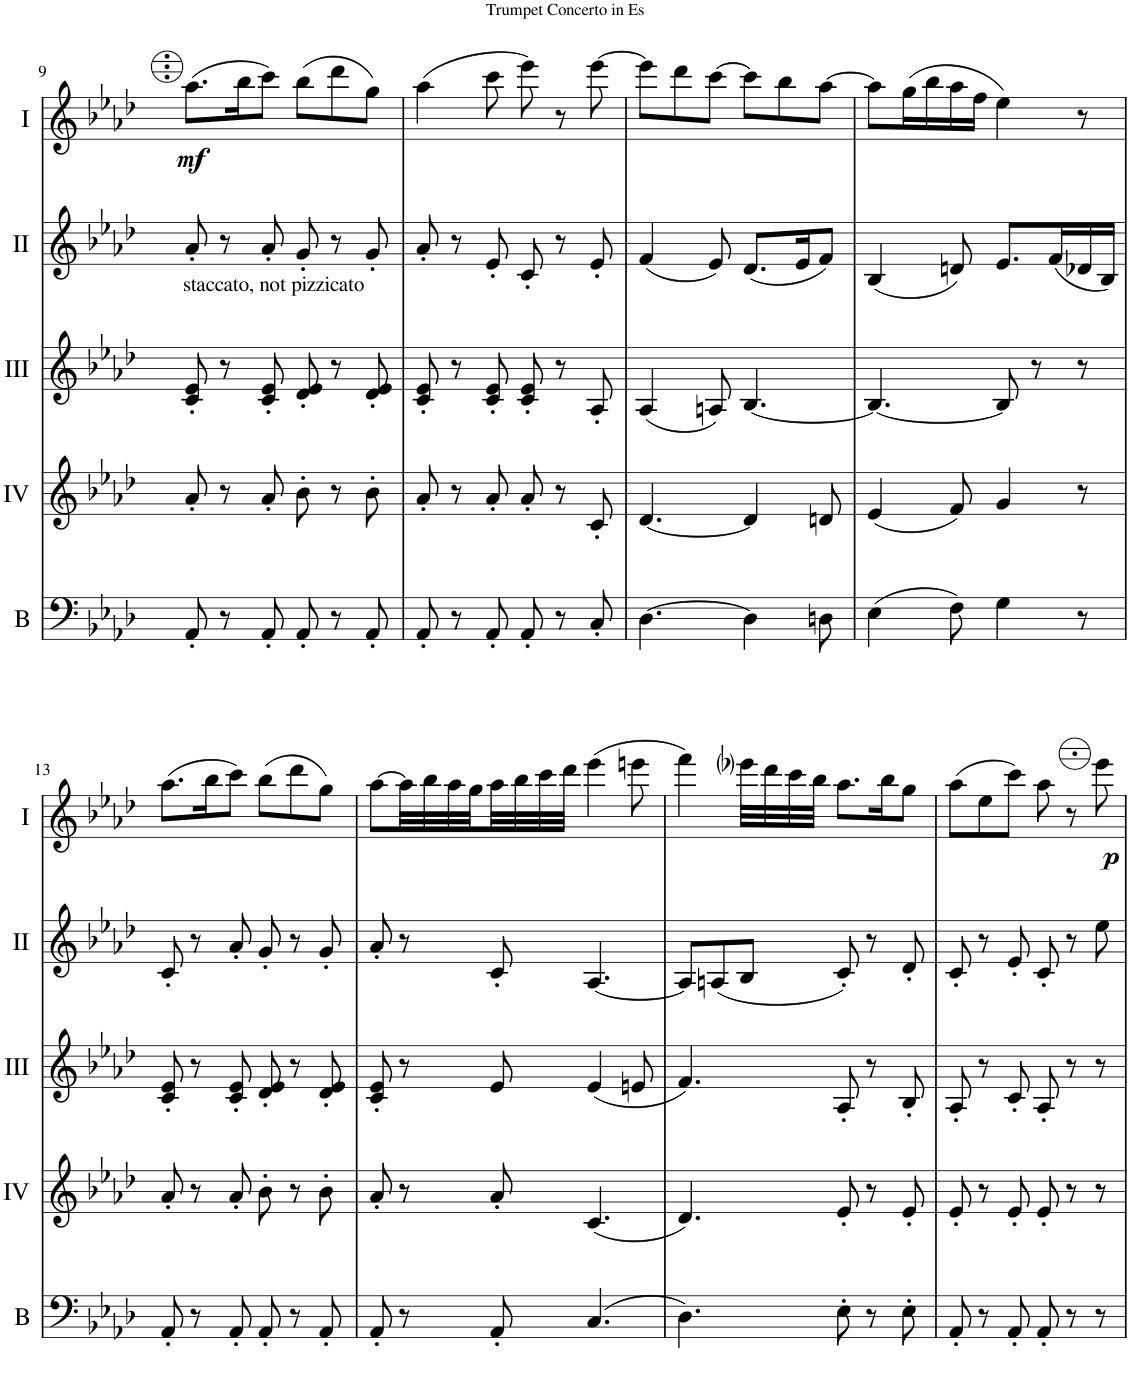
**kern	**kern	**kern	**kern	**kern	**dynam
*part5	*part4	*part3	*part2	*part1	*part1
*staff5	*staff4	*staff3	*staff2	*staff1	*staff1
*I"Bass	*I"Acc. 4	*I"Acc. 3	*I"Acc. 2	*I"Acc. 1	*
*I'B	*	*	*	*	*
!!LO:PB:g=z
*clefF4	*clefG2	*clefG2	*clefG2	*clefG2	*
*Trd7c12	*Trd7c12	*	*	*	*
*k[b-e-a-d-]	*k[b-e-a-d-]	*k[b-e-a-d-]	*k[b-e-a-d-]	*k[b-e-a-d-]	*
*M6/8	*M6/8	*M6/8	*M6/8	*M6/8	*
=9	=9	=9	=9	=9	=9
!	!	!	!LO:TX:b:t=staccato, not pizzicato	!	!
!	!	!	!	!	!LO:DY:b
8AA-'/	8a-'/	8c/' 8e-/'	8a-'/	(8.aa-\L	mf
8r	8r	8r	8r	.	.
.	.	.	.	16bb-\K	.
8AA-'/	8a-'/	8c/' 8e-/'	8a-'/	8ccc\J)	.
8AA-'/	8b-'\	8d-/' 8e-/'	8g'/	(8bb-\L	.
8r	8r	8r	8r	8ddd-\	.
8AA-'/	8b-'\	8d-/' 8e-/'	8g'/	8gg\J)	.
=10	=10	=10	=10	=10	=10
8AA-'/	8a-'/	8c/' 8e-/'	8a-'/	(4aa-\	.
8r	8r	8r	8r	.	.
8AA-'/	8a-'/	8c/' 8e-/'	8e-'/	8ccc\	.
8AA-'/	8a-'/	8c/' 8e-/'	8c'/	8eee-\)	.
8r	8r	8r	8r	8r	.
8C'/	8c'/	8A-'/	8e-'/	[8eee-\	.
=11	=11	=11	=11	=11	=11
[4.D-\	[4.d-/	(4A-/	(4f/	8eee-\L]	.
.	.	.	.	8ddd-\	.
.	.	8An/)	8e-/)	[8ccc\J	.
4D-\]	4d-/]	[4.B-/	(8.d-/L	8ccc\L]	.
.	.	.	.	8bb-\	.
.	.	.	16e-/K	.	.
8Dn\	8dn/	.	8f/J)	[8aa-\J	.
=12	=12	=12	=12	=12	=12
(4E-\	(4e-/	4.B-/_	(4B-/	8aa-\L]	.
.	.	.	.	(16gg\L	.
.	.	.	.	16bb-\	.
8F\)	8f/)	.	8dn/)	16aa-\	.
.	.	.	.	16ff\JJ	.
4G\	4g/	8B-/]	8.e-/L	4ee-\)	.
.	.	8r	.	.	.
.	.	.	(16f/L	.	.
8r	8r	8r	16d-X/	8r	.
.	.	.	16B-/JJ)	.	.
!!LO:LB:g=z
=13	=13	=13	=13	=13	=13
8AA-'/	8a-'/	8c/' 8e-/'	8c'/	(8.aa-\L	.
8r	8r	8r	8r	.	.
.	.	.	.	16bb-\K	.
8AA-'/	8a-'/	8c/' 8e-/'	8a-'/	8ccc\J)	.
8AA-'/	8b-'\	8d-/' 8e-/'	8g'/	(8bb-\L	.
8r	8r	8r	8r	8ddd-\	.
8AA-'/	8b-'\	8d-/' 8e-/'	8g'/	8gg\J)	.
=14	=14	=14	=14	=14	=14
8AA-'/	8a-'/	8c/' 8e-/'	8a-'/	[8aa-\L	.
8r	8r	8r	8r	32aa-\LL]	.
.	.	.	.	32bb-\	.
.	.	.	.	32aa-\	.
.	.	.	.	32gg\	.
8AA-'/	8a-'/	8e-/	8c'/	32aa-\	.
.	.	.	.	32bb-\	.
.	.	.	.	32ccc\	.
.	.	.	.	32ddd-\JJJ	.
(4.C/	(4.c/	(4e-/	[4.A-/	(4eee-\	.
.	.	8en/	.	8eeen\	.
=15	=15	=15	=15	=15	=15
4.D-\)	4.d-/)	4.f/)	8A-/L]	4fff\)	.
.	.	.	(8An/	.	.
.	.	.	8B-/J	32eee-i\LLL	.
.	.	.	.	32ddd-\	.
.	.	.	.	32ccc\	.
.	.	.	.	32bb-\JJJ	.
8E-'\	8e-'/	8A-'/	8c'/)	8.aa-\L	.
8r	8r	8r	8r	.	.
.	.	.	.	16bb-\K	.
8E-'\	8e-'/	8B-'/	8d-'/	8gg\J	.
=16	=16	=16	=16	=16	=16
8AA-'/	8e-'/	8A-'/	8c'/	(8aa-\L	.
8r	8r	8r	8r	8ee-\	.
8AA-'/	8e-'/	8c'/	8e-'/	8ccc\J)	.
8AA-'/	8e-'/	8A-'/	8c'/	8aa-\	.
8r	8r	8r	8r	8r	.
!	!	!	!	!	!LO:DY:b
8r	8r	8r	8ee-\	8eee-\	p
=	=	=	=	=	=
*-	*-	*-	*-	*-	*-
